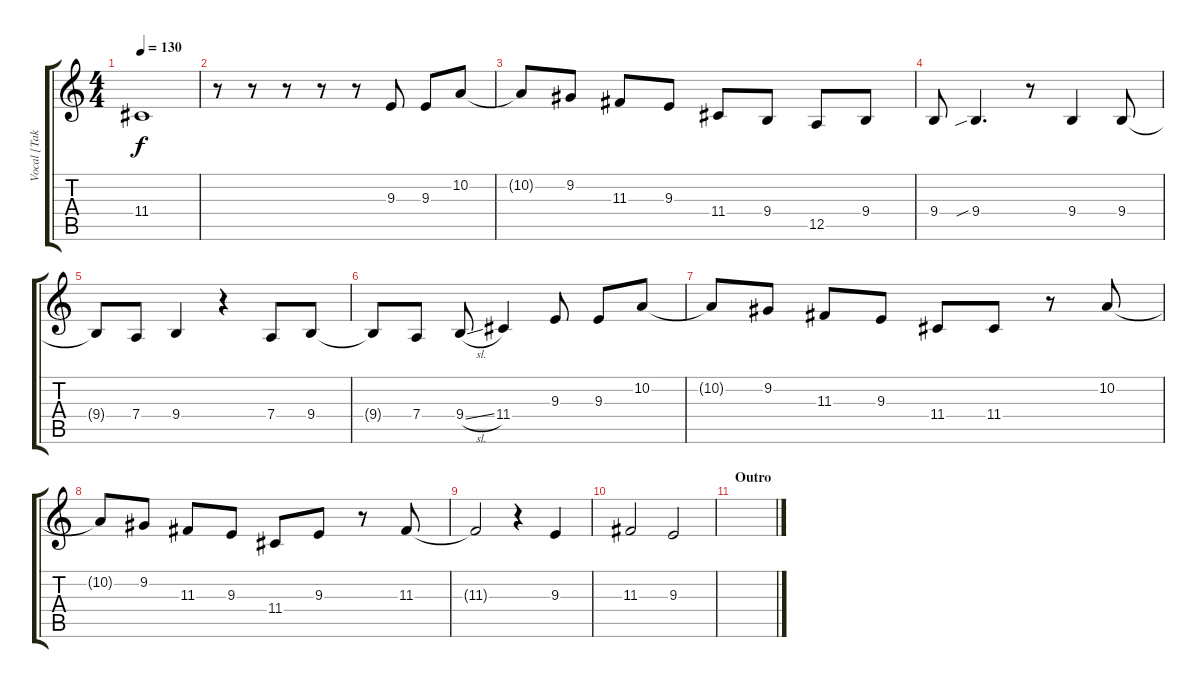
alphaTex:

\track ("Vocal [Taka]" "Vocal [Tak") {instrument flute}
\staff {score tabs}
\tuning (E4 B3 G3 D3 A2 E2) {hide}
\ts (4 4)
\tempo 130
\clef g2
\ks c
11.4.1{dy f} |
r.8 r.8 r.8 r.8 r.8 9.3.8 9.3.8 10.2.8 |
10.2{t}.8 9.2.8 11.3.8 9.3.8 11.4.8 9.4.8 12.5.8 9.4.8 |
9.4.8 9.4{sib}.4{d} r.8 9.4.4 9.4.8 |
9.4{t}.8 7.4.8 9.4.4 r.4 7.4.8 9.4.8 |
9.4{t}.8 7.4.8 9.4{sl}.8 11.4.4 9.3.8 9.3.8 10.2.8 |
10.2{t}.8 9.2.8 11.3.8 9.3.8 11.4.8 11.4.8 r.8 10.2.8 |
10.2{t}.8 9.2.8 11.3.8 9.3.8 11.4.8 9.3.8 r.8 11.3.8 |
11.3{t}.2 r.4 9.3.4 |
11.3.2 9.3.2 |
\section ("" "Outro")
